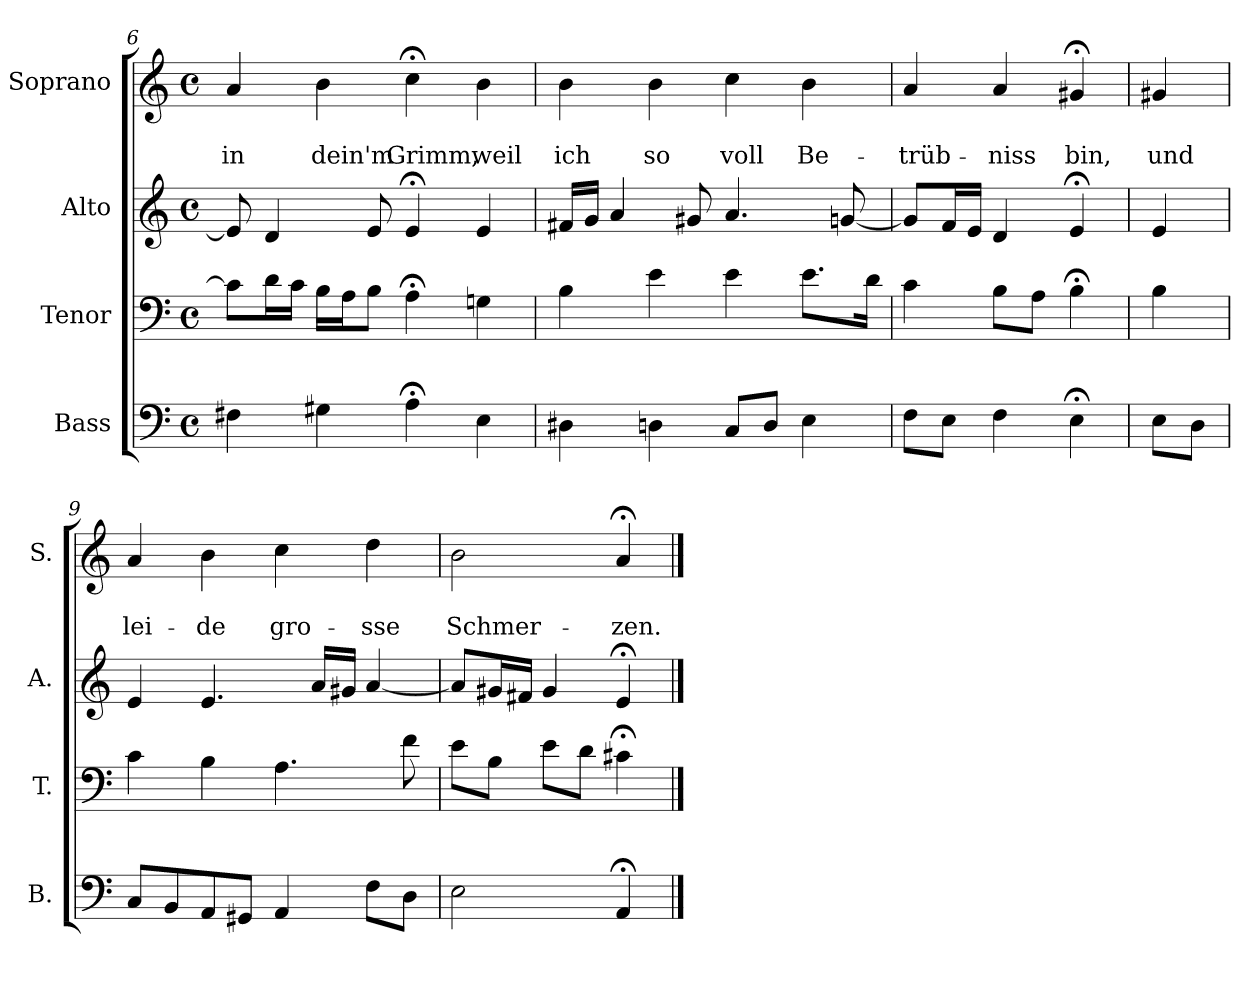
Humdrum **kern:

**kern	**kern	**kern	**kern	**text	**text
*part4	*part3	*part2	*part1	*part1	*part1
*staff4	*staff3	*staff2	*staff1	*staff1	*staff1
*I"Bass	*I"Tenor	*I"Alto	*I"Soprano	*	*
*I'B.	*I'T.	*I'A.	*I'S.	*	*
*clefF4	*clefF4	*clefG2	*clefG2	*	*
*k[]	*k[]	*k[]	*k[]	*	*
*	*	*	*a:	*	*
*M4/4	*M4/4	*M4/4	*M4/4	*	*
*met(c)	*met(c)	*met(c)	*met(c)	*	*
=6	=6	=6	=6	=6	=6
4F#X\	8c\L]	8e/]	4a/	.	in
.	16d\L	4d/	.	.	.
.	16c\JJ	.	.	.	.
4G#X\	16B\LL	.	4b\	.	dein'm
.	16A\J	.	.	.	.
.	8B\J	8e/	.	.	.
4A;<\	4A;<\	4e;</	4cc;<\	.	Grimm,
4E\	4Gn\	4e/	4b\	.	weil
=7	=7	=7	=7	=7	=7
4D#X\	4B\	16f#X/LL	4b\	.	ich
.	.	16g/JJ	.	.	.
.	.	4a/	.	.	.
4Dn\	4e\	.	4b\	.	so
.	.	8g#X/	.	.	.
8C/L	4e\	4.a/	4cc\	.	voll
8D/J	.	.	.	.	.
4E\	8.e\L	.	4b\	.	Be-
.	.	[8gn/	.	.	.
.	16d\Jk	.	.	.	.
=8	=8	=8	=8	=8	=8
8F\L	4c\	8g/L]	4a/	.	-trüb-
8E\J	.	16f/L	.	.	.
.	.	16e/JJ	.	.	.
4F\	8B\L	4d/	4a/	.	-niss
.	8A\J	.	.	.	.
4E;<\	4B;<\	4e;</	4g#X;</	.	bin,
!!LO:PB:g=z
=8a	=8a	=8a	=8a	=8a	=8a
8E\L	4B\	4e/	4g#X/	.	und
8D\J	.	.	.	.	.
=9	=9	=9	=9	=9	=9
8C/L	4c\	4e/	4a/	.	lei-
8BB/	.	.	.	.	.
8AA/	4B\	4.e/	4b\	.	-de
8GG#X/J	.	.	.	.	.
4AA/	4.A\	.	4cc\	.	gro-
.	.	16a/LL	.	.	.
.	.	16g#X/JJ	.	.	.
8F\L	.	[4a/	4dd\	.	-sse
8D\J	8f\	.	.	.	.
=10	=10	=10	=10	=10	=10
2E\	8e\L	8a/L]	2b\	.	Schmer-
.	8B\J	16g#X/L	.	.	.
.	.	16f#X/JJ	.	.	.
.	8e\L	4g#/	.	.	.
.	8d\J	.	.	.	.
4AA;</	4c#X;<\	4e;</	4a;</	.	-zen.
==	==	==	==	==	==
*-	*-	*-	*-	*-	*-
